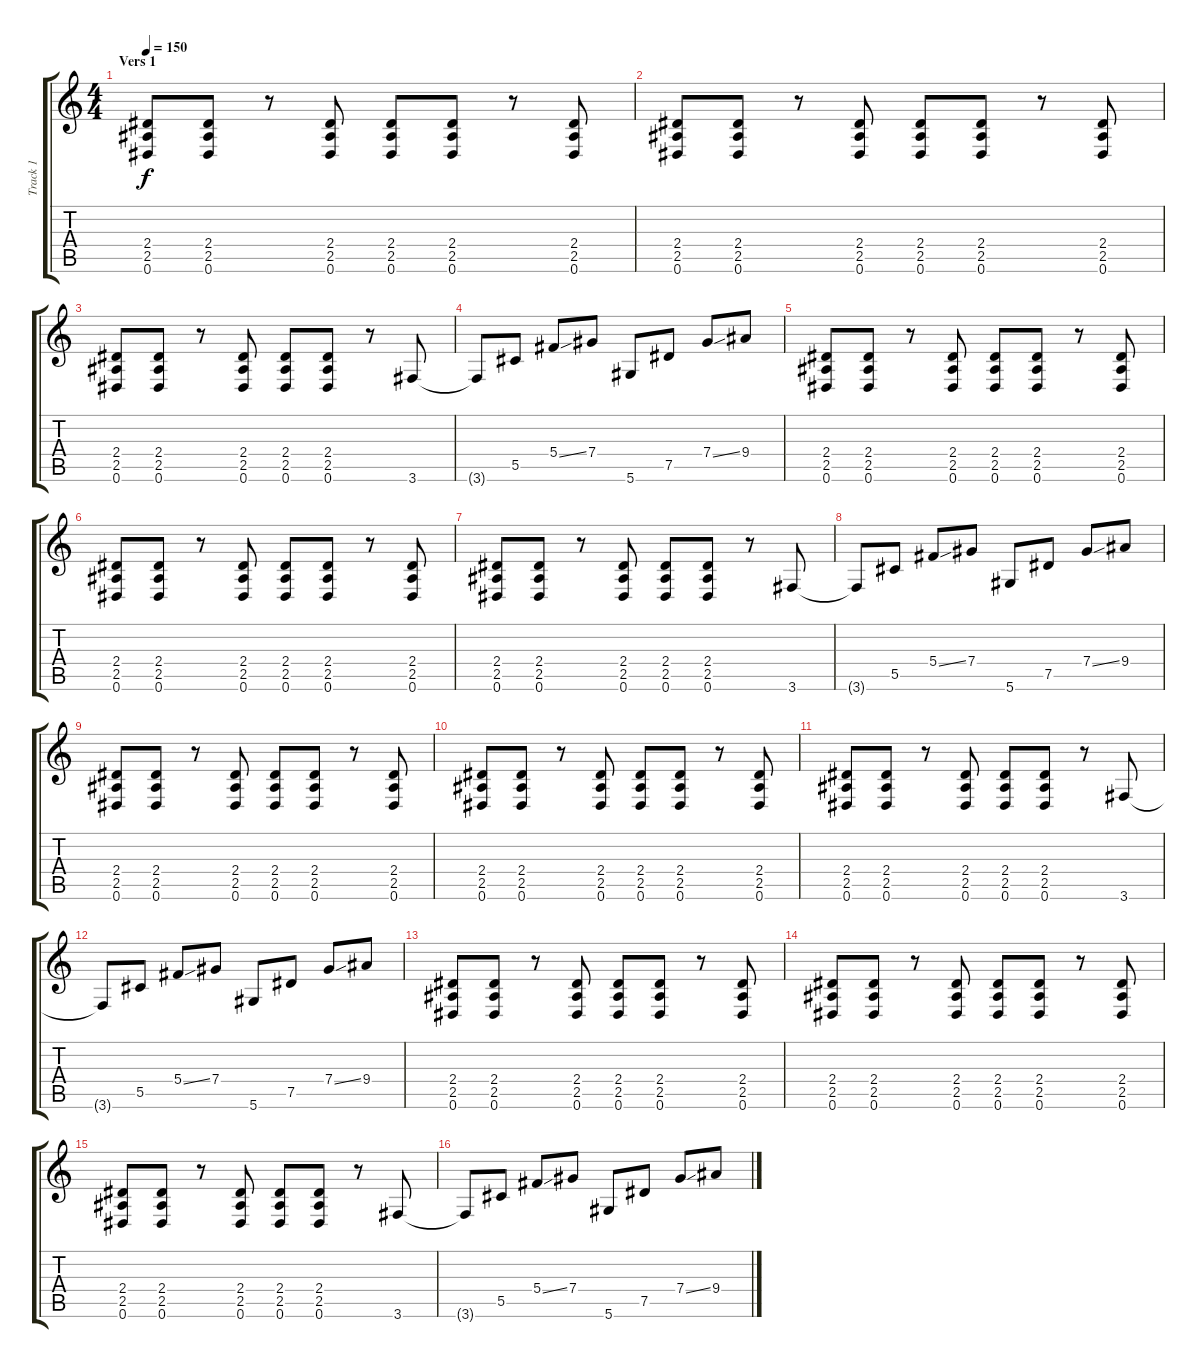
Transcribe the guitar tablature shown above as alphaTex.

\track ("Track 1" "Track 1") {instrument distortionguitar}
\staff {score tabs}
\tuning (Eb4 Bb3 Gb3 Db3 Ab2 Eb2) {hide}
\ts (4 4)
\section ("" "Vers 1")
\tempo 150
\clef g2
\ks c
(2.4 2.5 0.6).8{dy f} (2.4 2.5 0.6).8 r.8 (2.4 2.5 0.6).8 (2.4 2.5 0.6).8 (2.4 2.5 0.6).8 r.8 (2.4 2.5 0.6).8 |
(2.4 2.5 0.6).8 (2.4 2.5 0.6).8 r.8 (2.4 2.5 0.6).8 (2.4 2.5 0.6).8 (2.4 2.5 0.6).8 r.8 (2.4 2.5 0.6).8 |
(2.4 2.5 0.6).8 (2.4 2.5 0.6).8 r.8 (2.4 2.5 0.6).8 (2.4 2.5 0.6).8 (2.4 2.5 0.6).8 r.8 3.6.8 |
3.6{t}.8 5.5.8 5.4{ss}.8 7.4.8 5.6.8 7.5.8 7.4{ss}.8 9.4.8 |
(2.4 2.5 0.6).8 (2.4 2.5 0.6).8 r.8 (2.4 2.5 0.6).8 (2.4 2.5 0.6).8 (2.4 2.5 0.6).8 r.8 (2.4 2.5 0.6).8 |
(2.4 2.5 0.6).8 (2.4 2.5 0.6).8 r.8 (2.4 2.5 0.6).8 (2.4 2.5 0.6).8 (2.4 2.5 0.6).8 r.8 (2.4 2.5 0.6).8 |
(2.4 2.5 0.6).8 (2.4 2.5 0.6).8 r.8 (2.4 2.5 0.6).8 (2.4 2.5 0.6).8 (2.4 2.5 0.6).8 r.8 3.6.8 |
3.6{t}.8 5.5.8 5.4{ss}.8 7.4.8 5.6.8 7.5.8 7.4{ss}.8 9.4.8 |
(2.4 2.5 0.6).8 (2.4 2.5 0.6).8 r.8 (2.4 2.5 0.6).8 (2.4 2.5 0.6).8 (2.4 2.5 0.6).8 r.8 (2.4 2.5 0.6).8 |
(2.4 2.5 0.6).8 (2.4 2.5 0.6).8 r.8 (2.4 2.5 0.6).8 (2.4 2.5 0.6).8 (2.4 2.5 0.6).8 r.8 (2.4 2.5 0.6).8 |
(2.4 2.5 0.6).8 (2.4 2.5 0.6).8 r.8 (2.4 2.5 0.6).8 (2.4 2.5 0.6).8 (2.4 2.5 0.6).8 r.8 3.6.8 |
3.6{t}.8 5.5.8 5.4{ss}.8 7.4.8 5.6.8 7.5.8 7.4{ss}.8 9.4.8 |
(2.4 2.5 0.6).8 (2.4 2.5 0.6).8 r.8 (2.4 2.5 0.6).8 (2.4 2.5 0.6).8 (2.4 2.5 0.6).8 r.8 (2.4 2.5 0.6).8 |
(2.4 2.5 0.6).8 (2.4 2.5 0.6).8 r.8 (2.4 2.5 0.6).8 (2.4 2.5 0.6).8 (2.4 2.5 0.6).8 r.8 (2.4 2.5 0.6).8 |
(2.4 2.5 0.6).8 (2.4 2.5 0.6).8 r.8 (2.4 2.5 0.6).8 (2.4 2.5 0.6).8 (2.4 2.5 0.6).8 r.8 3.6.8 |
3.6{t}.8 5.5.8 5.4{ss}.8 7.4.8 5.6.8 7.5.8 7.4{ss}.8 9.4.8
